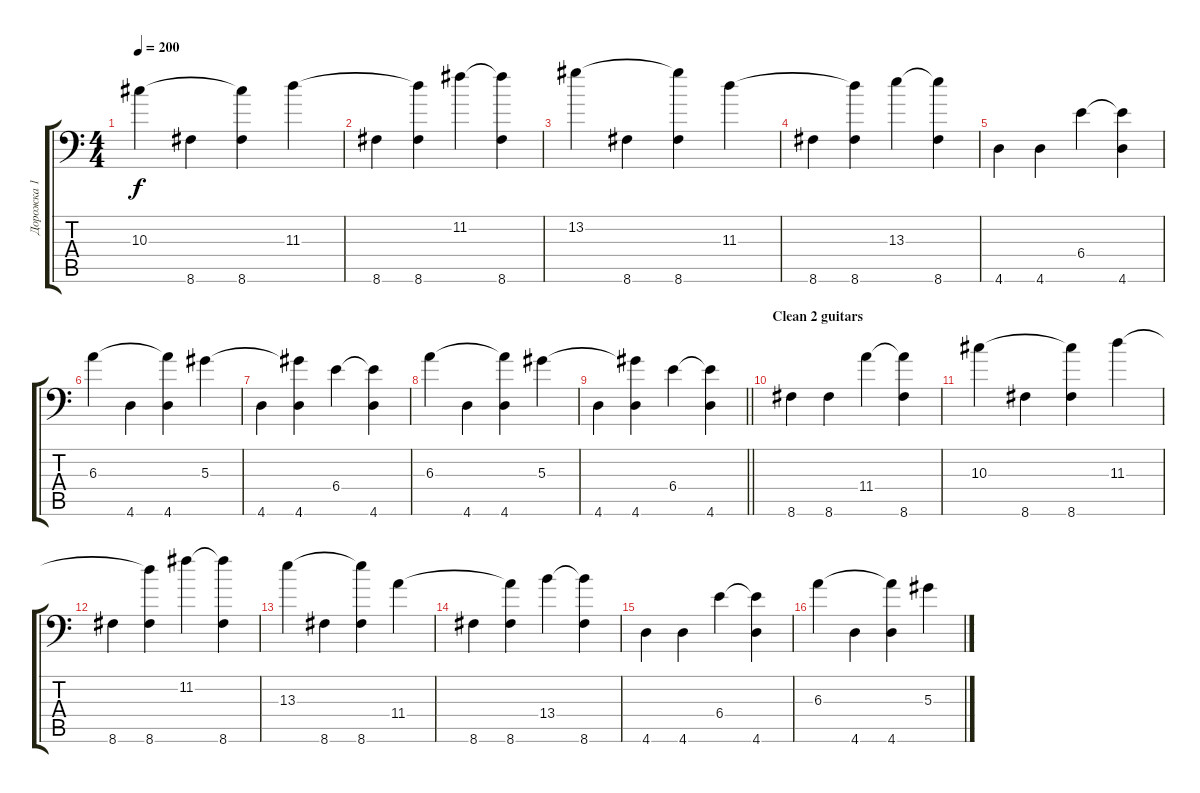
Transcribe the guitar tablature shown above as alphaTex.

\track ("Дорожка 1" "Дорожка 1") {instrument distortionguitar}
\staff {score tabs}
\tuning (C4 G3 Eb3 Bb2 F2 Bb1) {hide}
\ts (4 4)
\tempo 200
\clef f4
\ks c
10.3.4{dy f} 8.6.4 (10.3{t} 8.6).4 11.3.4 |
8.6.4 (11.3{t} 8.6).4 11.2.4 (11.2{t} 8.6).4 |
13.2.4 8.6.4 (13.2{t} 8.6).4 11.3.4 |
8.6.4 (11.3{t} 8.6).4 13.3.4 (13.3{t} 8.6).4 |
4.6.4 4.6.4 6.4.4 (6.4{t} 4.6).4 |
6.3.4 4.6.4 (6.3{t} 4.6).4 5.3.4 |
4.6.4 (5.3{t} 4.6).4 6.4.4 (6.4{t} 4.6).4 |
6.3.4 4.6.4 (6.3{t} 4.6).4 5.3.4 |
\barLineRight lightlight
4.6.4 (5.3{t} 4.6).4 6.4.4 (6.4{t} 4.6).4 |
\section ("" "Clean 2 guitars")
8.6.4{instrument electricguitarclean} 8.6.4 11.4.4 (11.4{t} 8.6).4 |
10.3.4 8.6.4 (10.3{t} 8.6).4 11.3.4 |
8.6.4 (11.3{t} 8.6).4 11.2.4 (11.2{t} 8.6).4 |
13.3.4 8.6.4 (13.3{t} 8.6).4 11.4.4 |
8.6.4 (11.4{t} 8.6).4 13.4.4 (13.4{t} 8.6).4 |
4.6.4 4.6.4 6.4.4 (6.4{t} 4.6).4 |
6.3.4 4.6.4 (6.3{t} 4.6).4 5.3.4
